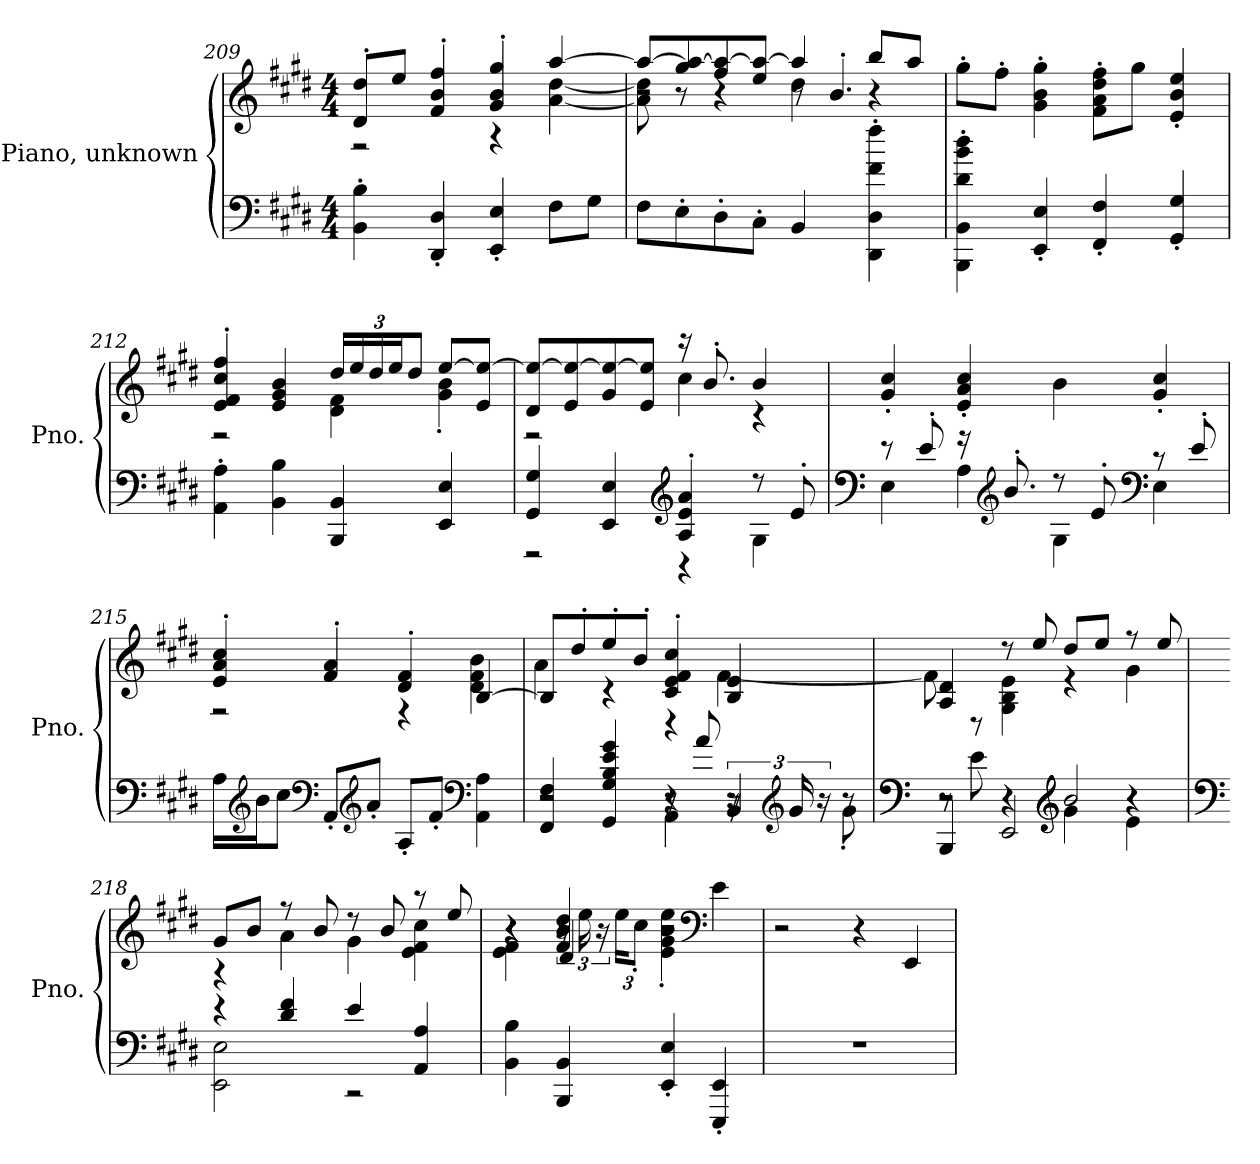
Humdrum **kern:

**kern	**kern
*part1	*part1
*staff2	*staff1
*I"Piano, unknown	*
*I'Pno.	*
*clefF4	*clefG2
*k[f#c#g#d#]	*k[f#c#g#d#]
*M4/4	*M4/4
=209	=209
*	*^
4BB\' 4B\'	8d#/' 8dd#/'L	2r
.	8ee/J	.
4DD#/' 4D#/'	4f#/' 4b/' 4ff#/'	.
4EE/' 4E/'	4g#/' 4b/' 4gg#/'	4r
8F#\L	[4aa/	[4a\ [4dd#\
8G#\J	.	.
!!LO:LB:g=z
=210	=210	=210
*	*	*^
8F#\L	8aa/L_	8a\] 8dd#\]	2r
8E'\	8gg#/ 8aa/_	8r	.
8D#'\	8ff#/ 8aa/_	4r	.
8C#'\J	8ee/ 8aa/_J	.	.
4BB/	4aa/]	4dd#\	8r
.	.	.	4.b'/
4DD#\' 4D#\' 4f#\' 4ff#\'	8bb/L	4r	.
.	8aa/J	.	.
*	*v	*v	*v
=211	=211
4BBB\' 4BB\' 4d#\' 4b\' 4dd#\'	8gg#'\L
.	8ff#'\J
4EE/' 4E/'	4g#\' 4b\' 4gg#\'
4FF#/' 4F#/'	8f#\' 8a\' 8dd#\' 8ff#\'L
.	8gg#\J
4GG#/' 4G#/'	4e/' 4b/' 4ee/'
=212	=212
*	*^
4AA\' 4A\'	4e/' 4f#/' 4cc#/' 4ff#/'	2r
4BB\ 4B\	4e/ 4g#/ 4b/	.
*	*Xbrackettup	*
4BBB/ 4BB/	24dd#/LL	4d#\ 4f#\
.	24ee/	.
.	24dd#/	.
.	24ee/J	.
.	12dd#/J	.
4EE/ 4E/	[8ee/L	4g#\' 4b\'
.	8e/ 8ee/_J	.
=213	=213	=213
*^	*	*
4GG#/ 4G#/	2r	8d#/ 8ee/_L	2r
.	.	8e/ 8ee/_	.
4EE/ 4E/	.	8g#/ 8ee/_	.
.	.	8e/ 8ee/]J	.
*clefG2	*	*	*
4A/' 4e/' 4a/'	4r	16r	4cc#\
.	.	8.b'/	.
8r	4G#\	4b/	4r
8e'/	.	.	.
*	*	*v	*v
!!LO:LB:g=z
=214	=214	=214
*clefF4	*	*
8r	4E\	4g#/' 4cc#/'
8e'/	.	.
16r	4A\	4e/' 4a/' 4cc#/'
*clefG2	*	*
8.b'/	.	.
8r	4G#\	4b\
8e'/	.	.
*clefF4	*	*
8r	4E\	4g#/' 4cc#/'
8e'/	.	.
*v	*v	*
=215	=215
*	*^
16A\LL	4e/' 4a/' 4cc#/'	2r
*clefG2	*	*
16b\J	.	.
8cc#\J	.	.
*clefF4	*	*
8AA'/L	4f#/' 4a/'	.
*clefG2	*	*
8a'/J	.	.
8A'/L	4d#/' 4f#/'	4r
8f#'/J	.	.
*clefF4	*	*
4AA\ 4A\	[4B/	4d#\ 4f#\ 4b\
=216	=216	=216
*^	*	*
*	*^	*	*
4FF#/ 4F#/	2r	2r	8B/L]	4a\
.	.	.	8dd#'/	.
4GG#/ 4G#/ 4B/ 4e/ 4g#/	.	.	8ee'/	4r
.	.	.	8b'/J	.
8r	4AA\	4r	4c#/' 4e/' 4f#/' 4cc#/'	4r
8a/	.	.	.	.
24r	8r	4BB/	4B/ 4e/	[4f#\
*clefG2	*	*	*	*
24g#/	.	.	.	.
24r	.	.	.	.
8r	8g#'\	.	.	.
!!LO:LB:g=z	!!
=217	=217	=217	=217	=217
*clefF4	*	*	*	*
2r	8r	4BBB/	4A/ 4d#/	8f#\]
.	8e\	.	.	8r
.	4r	2EE/	8r	4G#\ 4B\ 4e\
.	.	.	8ee/	.
*clefG2	*	*	*	*
2b/	4g#\	.	8dd#/L	4r
.	.	.	8ee/J	.
.	4e\	4r	8r	4g#\
.	.	.	8ee/	.
*v	*v	*v	*	*
=218	=218	=218
*clefF4	*	*
*^	*	*
4r	2EE\ 2E\	8g#/L	4r
.	.	8b/J	.
4d#/ 4f#/	.	8r	4a\
.	.	8b/	.
4e/	2r	8r	4g#\
.	.	8b/	.
4AA/ 4A/	.	8r	4e\ 4f#\ 4cc#\
.	.	8ee/	.
*v	*v	*	*
=219	=219	=219
*	*	*^
4BB\ 4B\	4r	4e\ 4f#\	4r
*	*	*brackettup	*
4BBB/ 4BB/	4f#/ 4b/ 4dd#/	24r	4d#/
.	.	24ee\	.
.	.	24r	.
.	.	24ee\KL	.
.	.	12cc#'\J	.
4EE/' 4E/'	2r	4e\' 4g#\' 4b\' 4ee\'	2r
*	*clefF4	*	*
4EEE/' 4EE/'	.	4e\	.
*	*v	*v	*v
=220	=220
1r	2r
.	4r
.	4EE/
=	=
*-	*-
